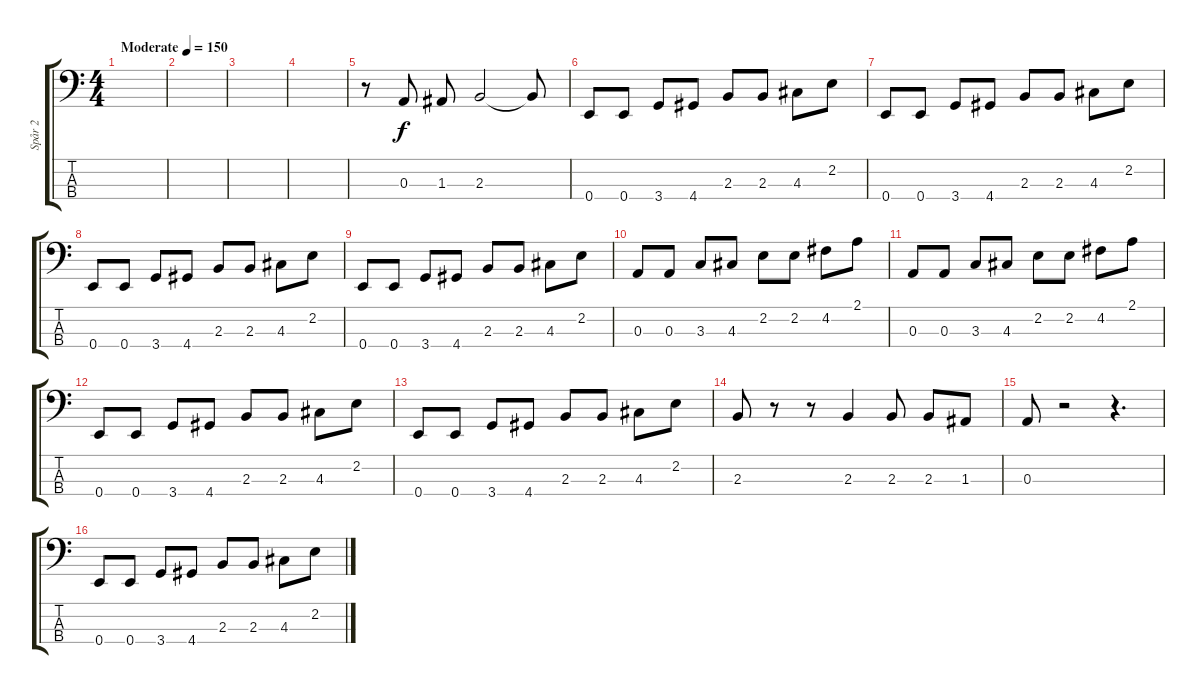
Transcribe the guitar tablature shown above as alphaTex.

\track ("Spår 2" "Spår 2") {instrument electricbassfinger}
\staff {score tabs}
\tuning (G2 D2 A1 E1) {hide}
\ts (4 4)
\tempo (150 "Moderate")
\clef f4
\ks c
|
|
|
|
r.8 0.3.8 1.3.8 2.3.2 2.3{t}.8 |
0.4.8 0.4.8 3.4.8 4.4.8 2.3.8 2.3.8 4.3.8 2.2.8 |
0.4.8 0.4.8 3.4.8 4.4.8 2.3.8 2.3.8 4.3.8 2.2.8 |
0.4.8 0.4.8 3.4.8 4.4.8 2.3.8 2.3.8 4.3.8 2.2.8 |
0.4.8 0.4.8 3.4.8 4.4.8 2.3.8 2.3.8 4.3.8 2.2.8 |
0.3.8 0.3.8 3.3.8 4.3.8 2.2.8 2.2.8 4.2.8 2.1.8 |
0.3.8 0.3.8 3.3.8 4.3.8 2.2.8 2.2.8 4.2.8 2.1.8 |
0.4.8 0.4.8 3.4.8 4.4.8 2.3.8 2.3.8 4.3.8 2.2.8 |
0.4.8 0.4.8 3.4.8 4.4.8 2.3.8 2.3.8 4.3.8 2.2.8 |
2.3.8 r.8 r.8 2.3.4 2.3.8 2.3.8 1.3.8 |
0.3.8 r.2 r.4{d} |
0.4.8 0.4.8 3.4.8 4.4.8 2.3.8 2.3.8 4.3.8 2.2.8
